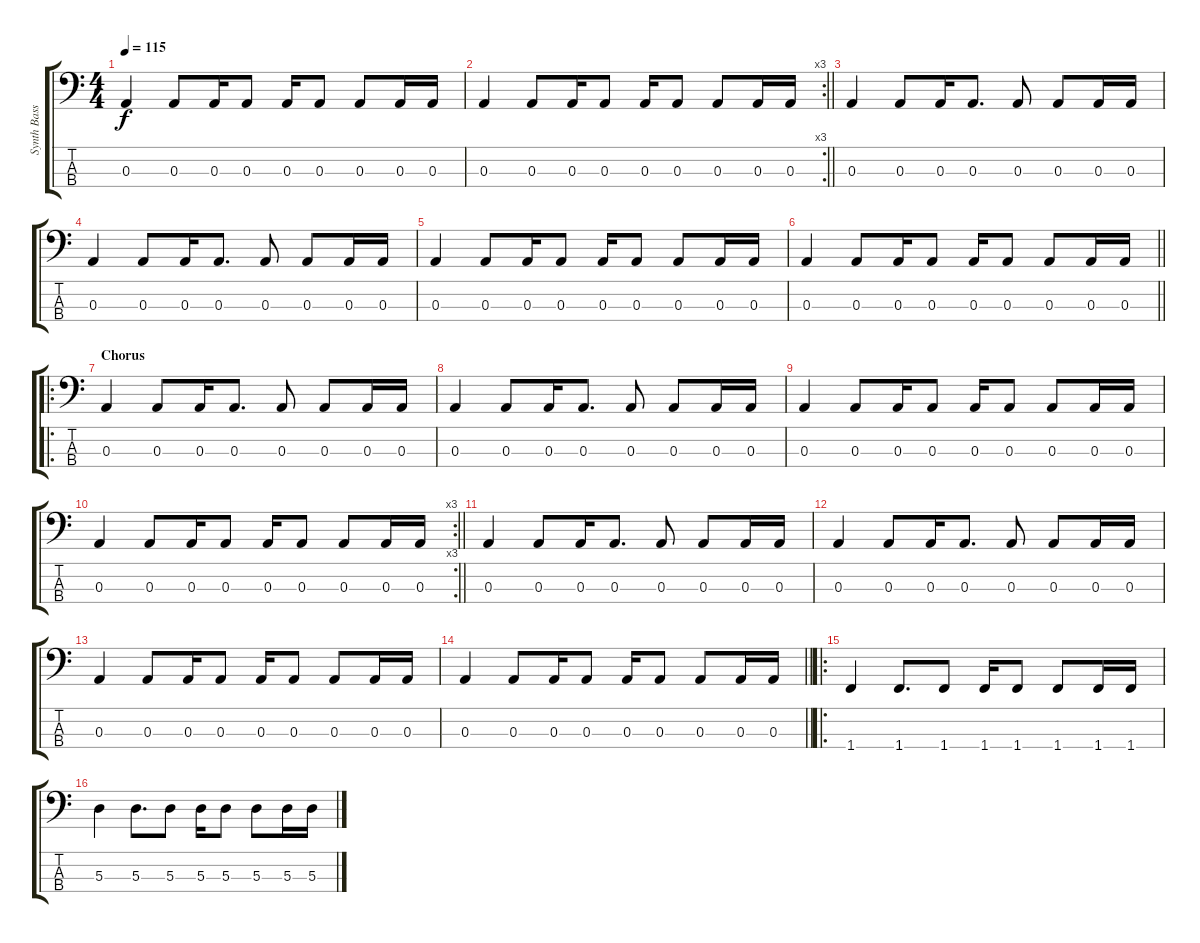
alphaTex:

\track ("Synth Bass/Bass(Dave)" "Synth Bass") {instrument synthbass1}
\staff {score tabs}
\tuning (G2 D2 A1 E1) {hide}
\ts (4 4)
\tempo 115
\clef f4
\ks c
0.3.4{dy f} 0.3.8 0.3.16 0.3.8 0.3.16 0.3.8 0.3.8 0.3.16 0.3.16 |
\rc 3
\barLineRight lightlight
0.3.4 0.3.8 0.3.16 0.3.8 0.3.16 0.3.8 0.3.8 0.3.16 0.3.16 |
\section ("" "")
0.3.4 0.3.8 0.3.16 0.3.8{d} 0.3.8 0.3.8 0.3.16 0.3.16 |
0.3.4 0.3.8 0.3.16 0.3.8{d} 0.3.8 0.3.8 0.3.16 0.3.16 |
0.3.4 0.3.8 0.3.16 0.3.8 0.3.16 0.3.8 0.3.8 0.3.16 0.3.16 |
\barLineRight lightlight
0.3.4 0.3.8 0.3.16 0.3.8 0.3.16 0.3.8 0.3.8 0.3.16 0.3.16 |
\ro
\section ("" "Chorus")
0.3.4 0.3.8 0.3.16 0.3.8{d} 0.3.8 0.3.8 0.3.16 0.3.16 |
0.3.4 0.3.8 0.3.16 0.3.8{d} 0.3.8 0.3.8 0.3.16 0.3.16 |
0.3.4 0.3.8 0.3.16 0.3.8 0.3.16 0.3.8 0.3.8 0.3.16 0.3.16 |
\rc 3
\barLineRight lightlight
0.3.4 0.3.8 0.3.16 0.3.8 0.3.16 0.3.8 0.3.8 0.3.16 0.3.16 |
\section ("" "")
0.3.4 0.3.8 0.3.16 0.3.8{d} 0.3.8 0.3.8 0.3.16 0.3.16 |
0.3.4 0.3.8 0.3.16 0.3.8{d} 0.3.8 0.3.8 0.3.16 0.3.16 |
0.3.4 0.3.8 0.3.16 0.3.8 0.3.16 0.3.8 0.3.8 0.3.16 0.3.16 |
\barLineRight lightlight
0.3.4 0.3.8 0.3.16 0.3.8 0.3.16 0.3.8 0.3.8 0.3.16 0.3.16 |
\ro
\section ("" "")
1.4.4 1.4.8{d} 1.4.8 1.4.16 1.4.8 1.4.8 1.4.16 1.4.16 |
5.3.4 5.3.8{d} 5.3.8 5.3.16 5.3.8 5.3.8 5.3.16 5.3.16
